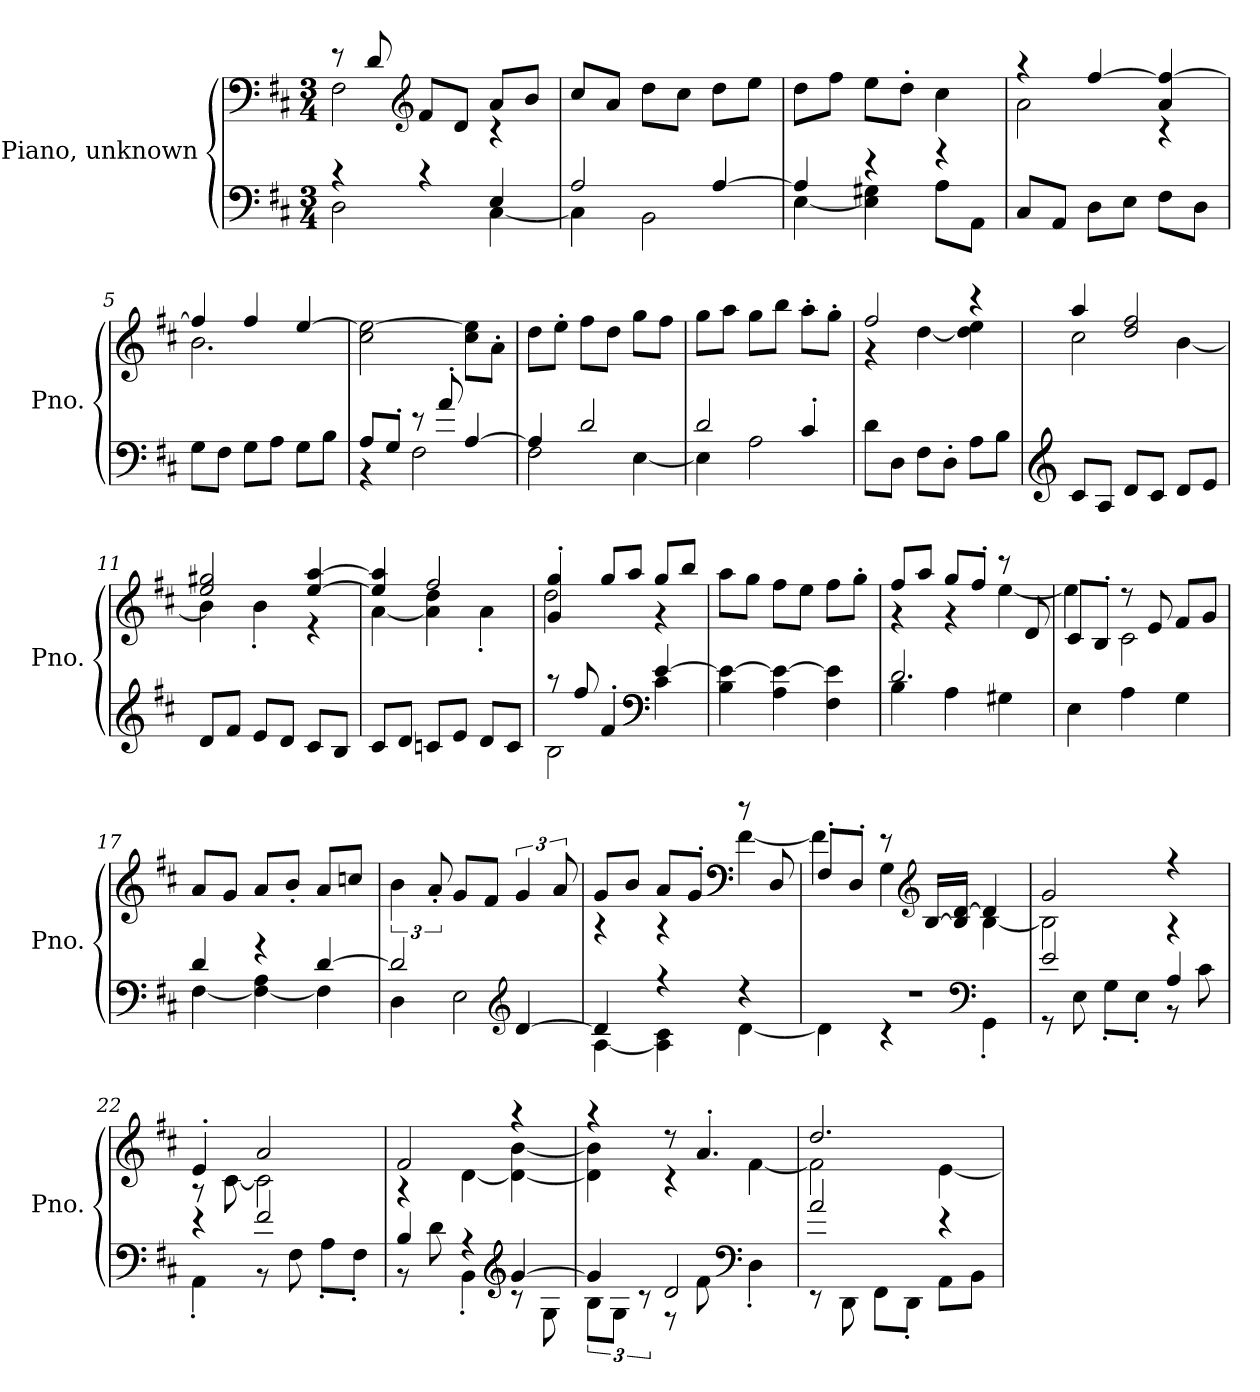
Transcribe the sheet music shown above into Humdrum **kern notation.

**kern	**kern
*part1	*part1
*staff2	*staff1
*I"Piano, unknown	*
*I'Pno.	*
*clefF4	*clefF4
*k[f#c#]	*k[f#c#]
*M3/4	*M3/4
*MM137	*MM137
=1	=1
*^	*^
4r	2D\	8r	2F#\
.	.	8d/	.
*	*	*clefG2	*
4r	.	8f#/L	.
.	.	8d/J	.
4E/	[4C#\	8a/L	4r
.	.	8b/J	.
*	*	*v	*v
=2	=2	=2
2A/	4C#\]	8cc#/L
.	.	8a/J
.	2BB\	8dd\L
.	.	8cc#\J
[4A/	.	8dd\L
.	.	8ee\J
=3	=3	=3
4A/]	[4E\	8dd\L
.	.	8ff#\J
4r	4E\] 4G#X\	8ee\L
.	.	8dd'\J
4r	8A\L	4cc#\
.	8AA\J	.
*v	*v	*
=4	=4
*	*^
8C#/L	4r	2a\
8AA/J	.	.
8D\L	[4ff#/	.
8E\J	.	.
8F#\L	4a/ 4ff#/_	4r
8D\J	.	.
=5	=5	=5
8G\L	4ff#/]	2.b\
8F#\J	.	.
8G\L	4ff#/	.
8A\J	.	.
8G\L	[4ee/	.
8B\J	.	.
*	*v	*v
=6	=6
*^	*
8A/L	4r	2cc#\ 2ee\_
8G'/J	.	.
8r	2F#\	.
8a'/	.	.
[4A/	.	8cc#\ 8ee\]L
.	.	8a'\J
!!LO:LB:g=z
=7	=7	=7
4A/]	2F#\	8dd\L
.	.	8ee'\J
2d/	.	8ff#\L
.	.	8dd\J
.	[4E\	8gg\L
.	.	8ff#\J
=8	=8	=8
2d/	4E\]	8gg\L
.	.	8aa\J
.	2A\	8gg\L
.	.	8bb\J
4c#'/	.	8aa'\L
.	.	8gg'\J
*v	*v	*
=9	=9
*	*^
8d\L	2ff#/	4r
8D\J	.	.
8F#\L	.	[4dd\
8D'\J	.	.
8A\L	4r	4dd\] 4ee\
8B\J	.	.
=10	=10	=10
*clefG2	*	*
8c#/L	4aa/	2cc#\
8A/J	.	.
8d/L	2dd/ 2ff#/	.
8c#/J	.	.
8d/L	.	[4b\
8e/J	.	.
=11	=11	=11
8d/L	2ee/ 2gg#X/	4b\]
8f#/J	.	.
8e/L	.	4b'\
8d/J	.	.
8c#/L	[4ee/ [4aa/	4r
8B/J	.	.
=12	=12	=12
8c#/L	4ee/] 4aa/]	[4a\
8d/J	.	.
8cn/L	2ff#/	4a\] 4dd\
8e/J	.	.
8d/L	.	4a'\
8c/J	.	.
!!LO:LB:g=z	!!
=13	=13	=13
*^	*	*
8r	2B\	4g/' 4gg/'	2dd\
8ff#/	.	.	.
4f#'/	.	8gg/L	.
.	.	8aa/J	.
*clefF4	*	*	*
[4e/	4c#\	8gg/L	4r
.	.	8bb/J	.
*v	*v	*	*
*	*v	*v
=14	=14
4B\ 4e\_	8aa\L
.	8gg\J
4A\ 4e\_	8ff#\L
.	8ee\J
4F#\ 4e\]	8ff#\L
.	8gg'\J
=15	=15
*^	*^
2.d/	4B\	8ff#/L	4r
.	.	8aa/J	.
.	4A\	8gg/L	4r
.	.	8ff#'/J	.
.	4G#X\	8r	[4ee\
.	.	8d/	.
*v	*v	*	*
=16	=16	=16
4E\	8c#/L	4ee\]
.	8B'/J	.
4A\	8r	2c#\
.	8e/	.
4G\	8f#/L	.
.	8g/J	.
*	*v	*v
=17	=17
*^	*
4d/	[4F#\	8a/L
.	.	8g/J
4r	4F#\_ 4A\	8a/L
.	.	8b'/J
[4d/	4F#\]	8a/L
.	.	8ccn/J
!!LO:LB:g=z
=18	=18	=18
2d/]	4D\	6b\
.	.	12a'/
.	2E\	8g/L
.	.	8f#/J
*clefG2	*	*
[4d/	.	6g/
.	.	12a/
=19	=19	=19
*	*	*^
4d/]	[4A\	8g/L	4r
.	.	8b/J	.
4r	4A\] 4c#\	8a/L	4r
.	.	8g'/J	.
*	*	*clefF4	*
4r	[4d\	8r	[4f#\
.	.	8D/	.
=20	=20	=20	=20
2.r	4d\]	8F#'/L	4f#\]
.	.	8D'/J	.
.	4r	8r	4G\
*	*	*clefG2	*
.	.	[16B/LL	.
.	.	16B/] [16d/JJ	.
*clefF4	*	*	*
.	4GG'\	4d/]	[4B\
=21	=21	=21	=21
2e/	8r	2g/	2B\]
.	8E\	.	.
.	8G'\L	.	.
.	8E'\J	.	.
4A/	8r	4r	4r
.	8c#\	.	.
=22	=22	=22	=22
4r	4AA'\	4e'/	8r
.	.	.	[8c#\
2f#/	8r	2a/	2c#\]
.	8F#\	.	.
.	8A'\L	.	.
.	8F#'\J	.	.
!!LO:LB:g=z	!!
=23	=23	=23	=23
4B/	8r	2f#/	4r
.	8d\	.	.
4r	4BB'\	.	[4d\
*clefG2	*	*	*
[4g/	8r	4r	4d\_ [4b\
.	8G\	.	.
=24	=24	=24	=24
4g/]	12B\L	4r	4d\] 4b\]
.	12G\J	.	.
.	12r	.	.
2d/	8r	8r	4r
.	8f#\	4.a'/	.
*clefF4	*	*	*
.	4D'\	.	[4f#\
=25	=25	=25	=25
2a/	8r	2.dd/	2f#\]
.	8DD\	.	.
.	8FF#\L	.	.
.	8DD'\J	.	.
4r	8AA\L	.	[4e\
.	8BB\J	.	.
*v	*v	*	*
*	*v	*v
=	=
*-	*-
